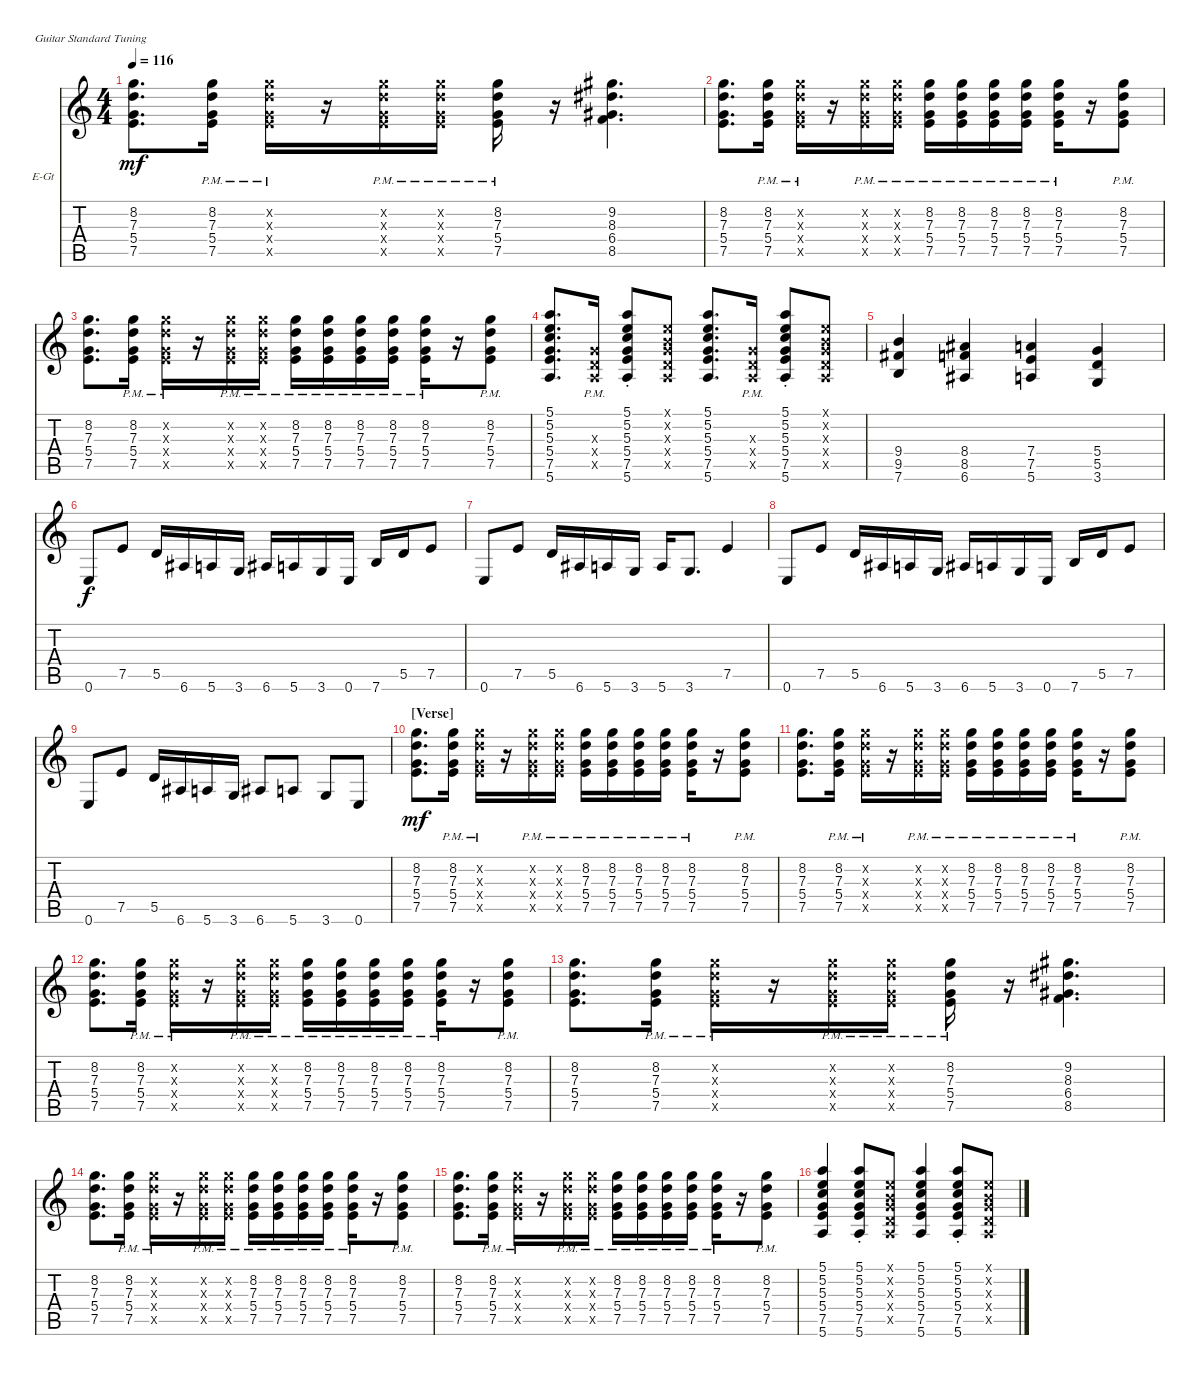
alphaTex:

\bracketExtendMode nobrackets
\firstSystemTrackNameOrientation horizontal
\otherSystemsTrackNameOrientation horizontal
\track ("Guitar 1" "E-Gt") {instrument electricguitarclean}
\staff {score tabs}
\tuning (E4 B3 G3 D3 A2 E2)
\ts (4 4)
\tempo 116
\clef g2
\ks c
(7.3 7.5 8.2 5.4).8{d dy mf} (7.3{pm} 7.5{pm} 8.2{pm} 5.4{pm}).16 (7.3{pm x} 7.5{pm x} 8.2{pm x} 5.4{x}).16 r.16 (8.2{pm x} 7.3{pm x} 5.4{x} 7.5{x}).16 (8.2{pm x} 7.3{pm x} 5.4{x} 7.5{x}).16 (8.2{pm} 7.3{pm} 5.4{pm} 7.5{pm}).16 r.16 (9.2 8.3 8.5 6.4).4{d} |
(7.3 7.5 8.2 5.4).8{d} (7.3{pm} 7.5{pm} 8.2{pm} 5.4{pm}).16 (7.3{pm x} 7.5{pm x} 8.2{pm x} 5.4{x}).16 r.16 (8.2{pm x} 7.3{pm x} 5.4{x} 7.5{x}).16 (8.2{pm x} 7.3{pm x} 5.4{x} 7.5{x}).16 (8.2{pm} 7.3{pm} 5.4{pm} 7.5{pm}).16 (8.2{pm} 7.3{pm} 5.4{pm} 7.5{pm}).16 (8.2{pm} 7.3{pm} 5.4{pm} 7.5{pm}).16 (8.2{pm} 7.3{pm} 5.4{pm} 7.5{pm}).16 (8.2{pm} 7.3{pm} 5.4{pm} 7.5{pm}).16 r.16 (8.2{pm} 7.3{pm} 7.5{pm} 5.4).8 |
(7.3 7.5 8.2 5.4).8{d} (7.3{pm} 7.5{pm} 8.2{pm} 5.4{pm}).16 (7.3{pm x} 7.5{pm x} 8.2{pm x} 5.4{x}).16 r.16 (8.2{pm x} 7.3{pm x} 5.4{x} 7.5{x}).16 (8.2{pm x} 7.3{pm x} 5.4{x} 7.5{x}).16 (8.2{pm} 7.3{pm} 5.4{pm} 7.5{pm}).16 (8.2{pm} 7.3{pm} 5.4{pm} 7.5{pm}).16 (8.2{pm} 7.3{pm} 5.4{pm} 7.5{pm}).16 (8.2{pm} 7.3{pm} 5.4{pm} 7.5{pm}).16 (8.2{pm} 7.3{pm} 5.4{pm} 7.5{pm}).16 r.16 (8.2{pm} 7.3{pm} 7.5{pm} 5.4).8 |
(5.1 5.2 5.3 5.4 7.5 5.6).8{d} (0.3{pm x} 0.4{pm x} 0.5{pm x}).16 (5.1{st} 5.2{st} 5.3{st} 5.4{st} 7.5{st} 5.6{st}).8 (0.1{x} 0.2{x} 0.3{x} 0.4{x} 0.5{x}).8 (5.1 5.2 5.3 5.4 7.5 5.6).8{d} (0.3{pm x} 0.4{pm x} 0.5{pm x}).16 (5.1{st} 5.2{st} 5.3{st} 5.4{st} 7.5{st} 5.6{st}).8 (0.1{x} 0.2{x} 0.3{x} 0.4{x} 0.5{x}).8 |
(9.5 7.6 9.4).4 (8.5 6.6 8.4).4 (7.5 5.6 7.4).4 (5.5 3.6 5.4).4 |
0.6.8{dy f} 7.5.8 5.5.16 6.6.16 5.6.16 3.6.16 6.6.16 5.6.16 3.6.16 0.6.16 7.6.16 5.5.16 7.5.8 |
0.6.8 7.5.8 5.5.16 6.6.16 5.6.16 3.6.16 5.6.16 3.6.8{d} 7.5.4 |
0.6.8 7.5.8 5.5.16 6.6.16 5.6.16 3.6.16 6.6.16 5.6.16 3.6.16 0.6.16 7.6.16 5.5.16 7.5.8 |
0.6.8 7.5.8 5.5.16 6.6.16 5.6.16 3.6.16 6.6.8 5.6.8 3.6.8 0.6.8 |
\section ("" "[Verse]")
(7.3 7.5 8.2 5.4).8{d dy mf} (7.3{pm} 7.5{pm} 8.2{pm} 5.4{pm}).16 (7.3{pm x} 7.5{pm x} 8.2{pm x} 5.4{x}).16 r.16 (8.2{pm x} 7.3{pm x} 5.4{x} 7.5{x}).16 (8.2{pm x} 7.3{pm x} 5.4{x} 7.5{x}).16 (8.2{pm} 7.3{pm} 5.4{pm} 7.5{pm}).16 (8.2{pm} 7.3{pm} 5.4{pm} 7.5{pm}).16 (8.2{pm} 7.3{pm} 5.4{pm} 7.5{pm}).16 (8.2{pm} 7.3{pm} 5.4{pm} 7.5{pm}).16 (8.2{pm} 7.3{pm} 5.4{pm} 7.5{pm}).16 r.16 (8.2{pm} 7.3{pm} 7.5{pm} 5.4).8 |
(7.3 7.5 8.2 5.4).8{d} (7.3{pm} 7.5{pm} 8.2{pm} 5.4{pm}).16 (7.3{pm x} 7.5{pm x} 8.2{pm x} 5.4{x}).16 r.16 (8.2{pm x} 7.3{pm x} 5.4{x} 7.5{x}).16 (8.2{pm x} 7.3{pm x} 5.4{x} 7.5{x}).16 (8.2{pm} 7.3{pm} 5.4{pm} 7.5{pm}).16 (8.2{pm} 7.3{pm} 5.4{pm} 7.5{pm}).16 (8.2{pm} 7.3{pm} 5.4{pm} 7.5{pm}).16 (8.2{pm} 7.3{pm} 5.4{pm} 7.5{pm}).16 (8.2{pm} 7.3{pm} 5.4{pm} 7.5{pm}).16 r.16 (8.2{pm} 7.3{pm} 7.5{pm} 5.4).8 |
(7.3 7.5 8.2 5.4).8{d} (7.3{pm} 7.5{pm} 8.2{pm} 5.4{pm}).16 (7.3{pm x} 7.5{pm x} 8.2{pm x} 5.4{x}).16 r.16 (8.2{pm x} 7.3{pm x} 5.4{x} 7.5{x}).16 (8.2{pm x} 7.3{pm x} 5.4{x} 7.5{x}).16 (8.2{pm} 7.3{pm} 5.4{pm} 7.5{pm}).16 (8.2{pm} 7.3{pm} 5.4{pm} 7.5{pm}).16 (8.2{pm} 7.3{pm} 5.4{pm} 7.5{pm}).16 (8.2{pm} 7.3{pm} 5.4{pm} 7.5{pm}).16 (8.2{pm} 7.3{pm} 5.4{pm} 7.5{pm}).16 r.16 (8.2{pm} 7.3{pm} 7.5{pm} 5.4).8 |
(7.3 7.5 8.2 5.4).8{d} (7.3{pm} 7.5{pm} 8.2{pm} 5.4{pm}).16 (7.3{pm x} 7.5{pm x} 8.2{pm x} 5.4{x}).16 r.16 (8.2{pm x} 7.3{pm x} 5.4{x} 7.5{x}).16 (8.2{pm x} 7.3{pm x} 5.4{x} 7.5{x}).16 (8.2{pm} 7.3{pm} 5.4{pm} 7.5{pm}).16 r.16 (9.2 8.3 8.5 6.4).4{d} |
(7.3 7.5 8.2 5.4).8{d} (7.3{pm} 7.5{pm} 8.2{pm} 5.4{pm}).16 (7.3{pm x} 7.5{pm x} 8.2{pm x} 5.4{x}).16 r.16 (8.2{pm x} 7.3{pm x} 5.4{x} 7.5{x}).16 (8.2{pm x} 7.3{pm x} 5.4{x} 7.5{x}).16 (8.2{pm} 7.3{pm} 5.4{pm} 7.5{pm}).16 (8.2{pm} 7.3{pm} 5.4{pm} 7.5{pm}).16 (8.2{pm} 7.3{pm} 5.4{pm} 7.5{pm}).16 (8.2{pm} 7.3{pm} 5.4{pm} 7.5{pm}).16 (8.2{pm} 7.3{pm} 5.4{pm} 7.5{pm}).16 r.16 (8.2{pm} 7.3{pm} 7.5{pm} 5.4).8 |
(7.3 7.5 8.2 5.4).8{d} (7.3{pm} 7.5{pm} 8.2{pm} 5.4{pm}).16 (7.3{pm x} 7.5{pm x} 8.2{pm x} 5.4{x}).16 r.16 (8.2{pm x} 7.3{pm x} 5.4{x} 7.5{x}).16 (8.2{pm x} 7.3{pm x} 5.4{x} 7.5{x}).16 (8.2{pm} 7.3{pm} 5.4{pm} 7.5{pm}).16 (8.2{pm} 7.3{pm} 5.4{pm} 7.5{pm}).16 (8.2{pm} 7.3{pm} 5.4{pm} 7.5{pm}).16 (8.2{pm} 7.3{pm} 5.4{pm} 7.5{pm}).16 (8.2{pm} 7.3{pm} 5.4{pm} 7.5{pm}).16 r.16 (8.2{pm} 7.3{pm} 7.5{pm} 5.4).8 |
(5.1 5.2 5.3 5.4 7.5 5.6).4 (5.1{st} 5.2{st} 5.3{st} 5.4{st} 7.5{st} 5.6{st}).8 (0.1{x} 0.2{x} 0.3{x} 0.4{x} 0.5{x}).8 (5.1 5.2 5.3 5.4 7.5 5.6).4 (5.1{st} 5.2{st} 5.3{st} 5.4{st} 7.5{st} 5.6{st}).8 (0.1{x} 0.2{x} 0.3{x} 0.4{x} 0.5{x}).8
